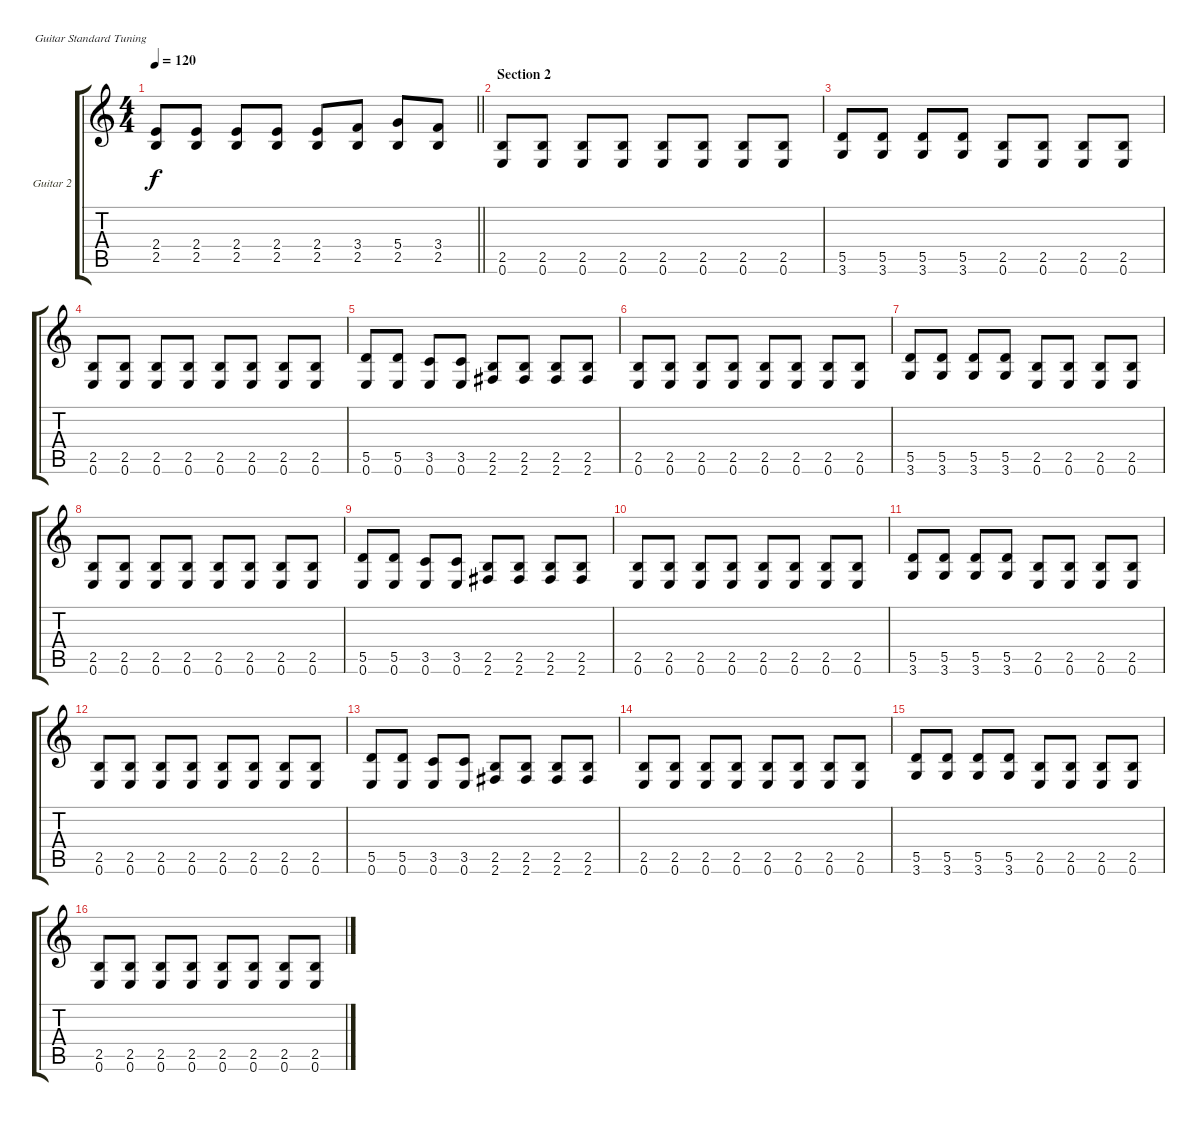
\defaultSystemsLayout 4
\bracketExtendMode groupsimilarinstruments
\firstSystemTrackNameOrientation horizontal
\otherSystemsTrackNameOrientation horizontal
\track ("Guitar 2" "Guitar 2") {instrument distortionguitar}
\staff {score tabs}
\tuning (E4 B3 G3 D3 A2 E2)
\ts (4 4)
\tempo 120
\clef g2
\barLineRight lightlight
\ks c
(2.5 2.4).8{dy f} (2.5 2.4).8 (2.5 2.4).8 (2.5 2.4).8 (2.5 2.4).8 (2.5 3.4).8 (2.5 5.4).8 (2.5 3.4).8 |
\section ("" "Section 2")
(0.6 2.5).8 (0.6 2.5).8 (0.6 2.5).8 (0.6 2.5).8 (0.6 2.5).8 (0.6 2.5).8 (0.6 2.5).8 (0.6 2.5).8 |
(5.5 3.6).8 (5.5 3.6).8 (5.5 3.6).8 (5.5 3.6).8 (0.6 2.5).8 (0.6 2.5).8 (0.6 2.5).8 (0.6 2.5).8 |
(0.6 2.5).8 (0.6 2.5).8 (0.6 2.5).8 (0.6 2.5).8 (0.6 2.5).8 (0.6 2.5).8 (0.6 2.5).8 (0.6 2.5).8 |
(0.6 5.5).8 (0.6 5.5).8 (0.6 3.5).8 (0.6 3.5).8 (2.6 2.5).8 (2.6 2.5).8 (2.6 2.5).8 (2.6 2.5).8 |
(0.6 2.5).8 (0.6 2.5).8 (0.6 2.5).8 (0.6 2.5).8 (0.6 2.5).8 (0.6 2.5).8 (0.6 2.5).8 (0.6 2.5).8 |
(5.5 3.6).8 (5.5 3.6).8 (5.5 3.6).8 (5.5 3.6).8 (0.6 2.5).8 (0.6 2.5).8 (0.6 2.5).8 (0.6 2.5).8 |
(0.6 2.5).8 (0.6 2.5).8 (0.6 2.5).8 (0.6 2.5).8 (0.6 2.5).8 (0.6 2.5).8 (0.6 2.5).8 (0.6 2.5).8 |
(0.6 5.5).8 (0.6 5.5).8 (0.6 3.5).8 (0.6 3.5).8 (2.6 2.5).8 (2.6 2.5).8 (2.6 2.5).8 (2.6 2.5).8 |
(0.6 2.5).8 (0.6 2.5).8 (0.6 2.5).8 (0.6 2.5).8 (0.6 2.5).8 (0.6 2.5).8 (0.6 2.5).8 (0.6 2.5).8 |
(5.5 3.6).8 (5.5 3.6).8 (5.5 3.6).8 (5.5 3.6).8 (0.6 2.5).8 (0.6 2.5).8 (0.6 2.5).8 (0.6 2.5).8 |
(0.6 2.5).8 (0.6 2.5).8 (0.6 2.5).8 (0.6 2.5).8 (0.6 2.5).8 (0.6 2.5).8 (0.6 2.5).8 (0.6 2.5).8 |
(0.6 5.5).8 (0.6 5.5).8 (0.6 3.5).8 (0.6 3.5).8 (2.6 2.5).8 (2.6 2.5).8 (2.6 2.5).8 (2.6 2.5).8 |
(0.6 2.5).8 (0.6 2.5).8 (0.6 2.5).8 (0.6 2.5).8 (0.6 2.5).8 (0.6 2.5).8 (0.6 2.5).8 (0.6 2.5).8 |
(5.5 3.6).8 (5.5 3.6).8 (5.5 3.6).8 (5.5 3.6).8 (0.6 2.5).8 (0.6 2.5).8 (0.6 2.5).8 (0.6 2.5).8 |
(0.6 2.5).8 (0.6 2.5).8 (0.6 2.5).8 (0.6 2.5).8 (0.6 2.5).8 (0.6 2.5).8 (0.6 2.5).8 (0.6 2.5).8
